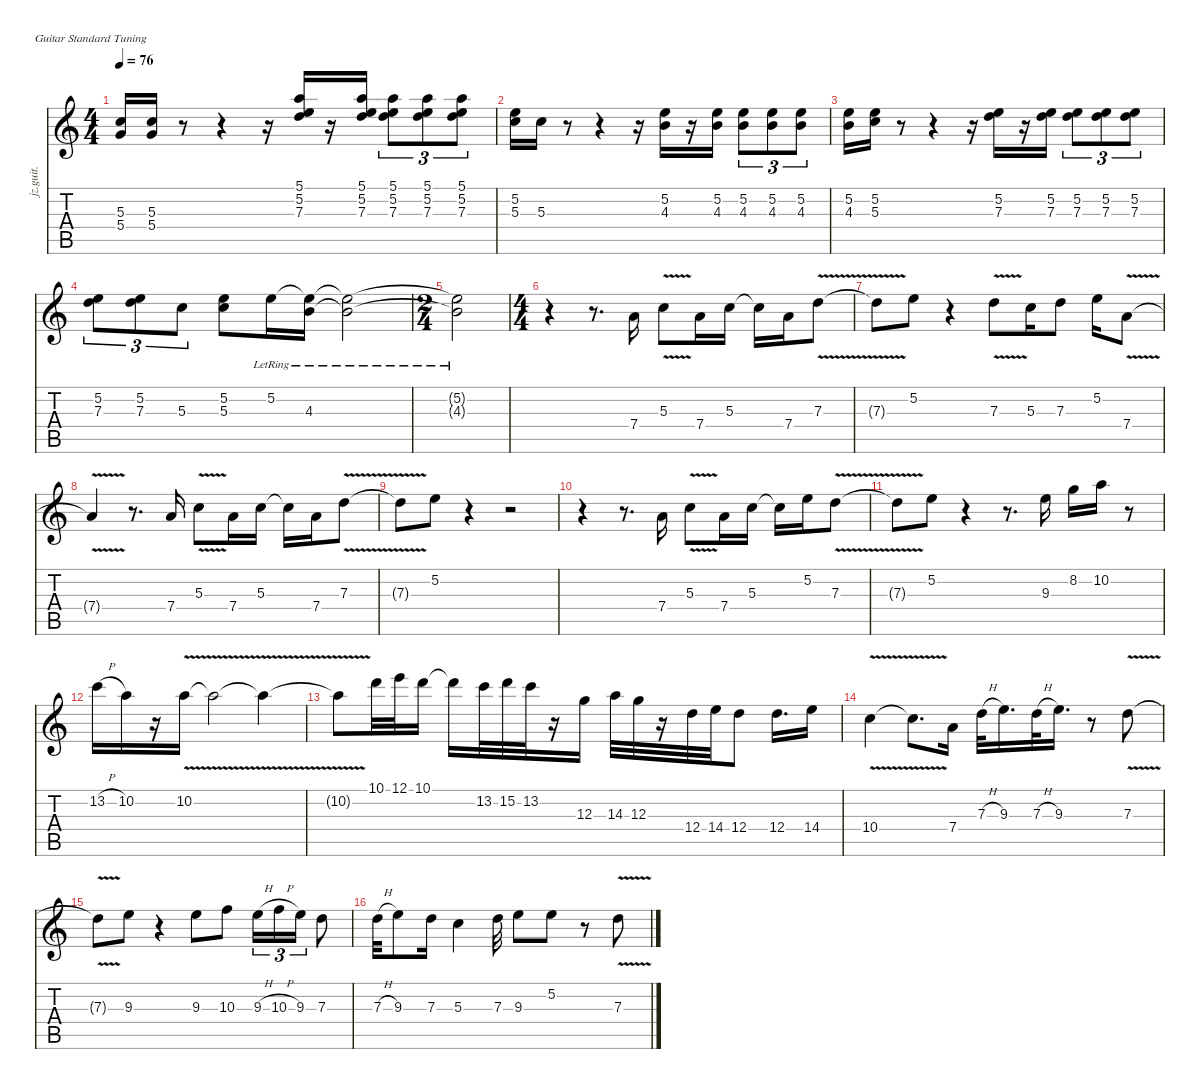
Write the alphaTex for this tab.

\defaultSystemsLayout 4
\hideDynamics
\bracketExtendMode nobrackets
\otherSystemsTrackNameOrientation horizontal
\track ("Lead Guitar" "jz.guit.") {instrument electricguitarjazz}
\staff {score tabs}
\tuning (E4 B3 G3 D3 A2 E2)
\ts (4 4)
\tempo 76
\clef g2
\ks c
(5.3 5.4).16{dy f beam Up} (5.3 5.4).16{beam Up} r.8{beam Up} r.4{beam Up} r.16{beam Up} (5.1 5.2 7.3).16{beam Down} r.16{beam Down} (5.1 5.2 7.3).16{beam Down} (5.1 5.2 7.3).8{tu (3 2) beam Down} (5.1 5.2 7.3).8{tu (3 2) beam Down} (5.1 5.2 7.3).8{tu (3 2) beam Down} |
(5.2 5.3).16{beam Down} 5.3.16{beam Down} r.8{beam Down} r.4{beam Down} r.16{beam Down} (5.2 4.3).16{beam Down} r.16{beam Down} (5.2 4.3).16{beam Down} (5.2 4.3).8{tu (3 2) beam Down} (5.2 4.3).8{tu (3 2) beam Down} (5.2 4.3).8{tu (3 2) beam Down} |
(5.2 4.3).16{beam Down} (5.2 5.3).16{beam Down} r.8{beam Down} r.4{beam Down} r.16{beam Down} (5.2 7.3).16{beam Down} r.16{beam Down} (5.2 7.3).16{beam Down} (5.2 7.3).8{tu (3 2) beam Down} (5.2 7.3).8{tu (3 2) beam Down} (5.2 7.3).8{tu (3 2) beam Down} |
(5.2 7.3).8{tu (3 2) beam Down} (5.2 7.3).8{tu (3 2) beam Down} 5.3.8{tu (3 2) beam Down} (5.2 5.3).8{beam Down} 5.2{lr}.16{beam Down} (4.3{lr} 5.2{lr t}).16{beam Down} (5.2{lr t} 4.3{lr t}).2{beam Down} |
\ts (2 4)
\beaming (8 2 2)
(5.2{lr t} 4.3{lr t}).2{beam Down} |
\ts (4 4)
\beaming (8 2 2 2 2)
r.4{beam Down} r.8{d beam Down} 7.4.16{beam Up} 5.3{v}.8{beam Down} 7.4.16{beam Down} 5.3.16{beam Down} 5.3{t}.16{beam Down} 7.4.16{beam Down} 7.3{v}.8{beam Down} |
7.3{v t}.8{beam Down} 5.2.8{beam Down} r.4{beam Down} 7.3{v}.8{beam Down} 5.3.16{beam Down} 7.3.8{beam Down} 5.2.16{beam Down} 7.4{v}.8{beam Down} |
7.4{v t}.4{beam Up} r.8{d beam Up} 7.4.16{beam Up} 5.3{v}.8{beam Down} 7.4.16{beam Down} 5.3.16{beam Down} 5.3{t}.16{beam Down} 7.4.16{beam Down} 7.3{v}.8{beam Down} |
7.3{v t}.8{beam Down} 5.2.8{beam Down} r.4{beam Down} r.2{beam Down} |
r.4{beam Down} r.8{d beam Down} 7.4.16{beam Up} 5.3{v}.8{beam Down} 7.4.16{beam Down} 5.3.16{beam Down} 5.3{t}.16{beam Down} 5.2.16{beam Down} 7.3{v}.8{beam Down} |
7.3{v t}.8{beam Down} 5.2.8{beam Down} r.4{beam Down} r.8{d beam Down} 9.3.16{beam Down} 8.2.16{beam Down} 10.2.16{beam Down} r.8{beam Down} |
13.2{h}.16{beam Down} 10.2.16{beam Down} r.16{beam Down} 10.2{v}.16{beam Down} 10.2{v t}.2{beam Down} 10.2{v t}.4{beam Down} |
10.2{v t}.8{beam Down} 10.1.32{beam Down} 12.1.32{beam Down} 10.1.16{beam Down} 10.1{t}.16{beam Down} 13.2.32{beam Down} 15.2.32{beam Down} 13.2.32{beam Down} r.16{beam Down} 12.3.16{beam Down} 14.3.32{beam Down} 12.3.32{beam Down} r.16{beam Down} 12.4.32{beam Down} 14.4.32{beam Down} 12.4.8{beam Down} 12.4.16{d beam Down} 14.4.16{beam Down} |
10.4{v}.4{beam Down} 10.4{v t}.8{d beam Down} 7.4.16{beam Down} 7.3{h}.32{beam Down} 9.3.16{d beam Down} 7.3{h}.32{beam Down} 9.3.16{d beam Down} r.8{beam Down} 7.3{v}.8{beam Down} |
7.3{v t}.8{beam Down} 9.3.8{beam Down} r.4{beam Down} 9.3.8{beam Down} 10.3.8{beam Down} 9.3{h}.16{tu (3 2) beam Down} 10.3{h}.16{tu (3 2) beam Down} 9.3.16{tu (3 2) beam Down} 7.3.8{beam Down} |
7.3{h}.32{beam Down} 9.3.8{beam Down} 7.3.16{beam Down} 5.3.4{beam Down} 7.3.32{beam Down} 9.3.8{beam Down} 5.2.8{beam Down} r.8{beam Down} 7.3{v}.8{beam Down}
